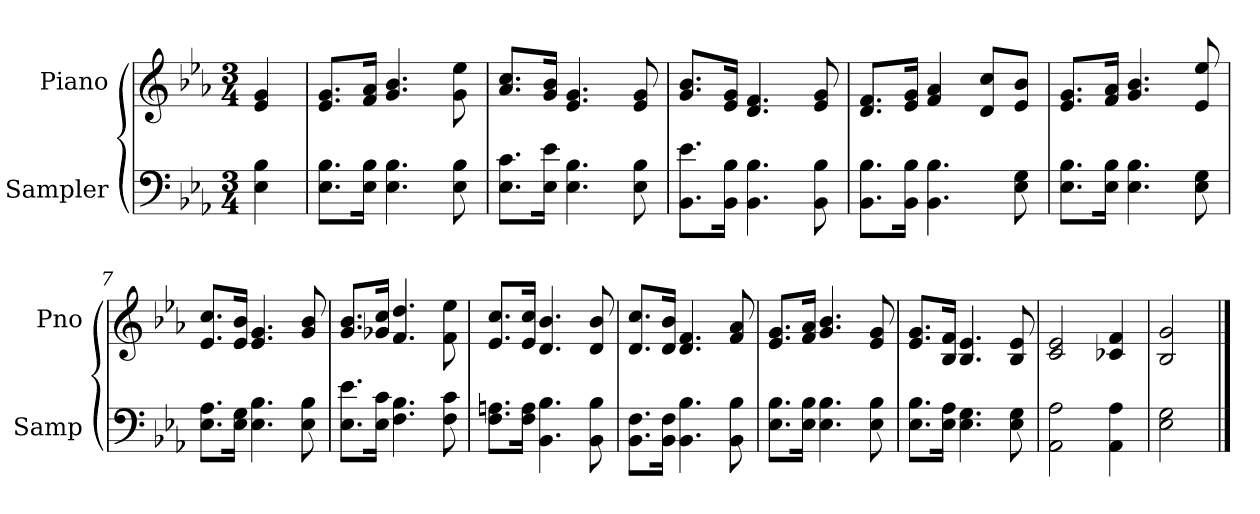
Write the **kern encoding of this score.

**kern	**kern
*part2	*part1
*staff2	*staff1
*I"Sampler	*I"Piano
*I'Samp	*I'Pno
*clefF4	*clefG2
*k[b-e-a-]	*k[b-e-a-]
*E-:	*E-:
*M3/4	*M3/4
=1	=1
4E- 4B-	4e- 4g
=2	=2
8.E-\ 8.B-\L	8.e-/ 8.g/L
16E-\ 16B-\Jk	16f/ 16a-/Jk
4.E- 4.B-	4.g 4.b-
8E- 8B-	8g 8ee-
=3	=3
8.E-\ 8.c\L	8.a-/ 8.cc/L
16E-\ 16e-\Jk	16g/ 16b-/Jk
4.E- 4.B-	4.e- 4.g
8E- 8B-	8e- 8g
=4	=4
8.BB-\ 8.e-\L	8.g/ 8.b-/L
16BB-\ 16B-\Jk	16e-/ 16g/Jk
4.BB- 4.B-	4.d 4.f
8BB- 8B-	8e- 8g
=5	=5
8.BB-\ 8.B-\L	8.d/ 8.f/L
16BB-\ 16B-\Jk	16e-/ 16g/Jk
4.BB- 4.B-	4f 4a-
.	8d/ 8cc/L
8E- 8G	8e-/ 8b-/J
=6	=6
8.E-\ 8.B-\L	8.e-/ 8.g/L
16E-\ 16B-\Jk	16f/ 16a-/Jk
4.E- 4.B-	4.g 4.b-
8E- 8G	8e- 8ee-
=7	=7
8.E-\ 8.A-\L	8.e-/ 8.cc/L
16E-\ 16G\Jk	16e-/ 16b-/Jk
4.E- 4.B-	4.e- 4.g
8E- 8B-	8g 8b-
=8	=8
8.E-\ 8.e-\L	8.g/ 8.b-/L
16E-\ 16c\Jk	16g-X/ 16cc/Jk
4.F 4.B-	4.f 4.dd
8F 8c	8f 8ee-
=9	=9
8.F\ 8.An\L	8.e-/ 8.cc/L
16F\ 16A\Jk	16e-/ 16cc/Jk
4.BB- 4.B-	4.d 4.b-
8BB- 8B-	8d 8b-
=10	=10
8.BB-\ 8.F\L	8.d/ 8.cc/L
16BB-\ 16F\Jk	16d/ 16b-/Jk
4.BB- 4.B-	4.d 4.f
8BB- 8B-	8f 8a-
=11	=11
8.E-\ 8.B-\L	8.e-/ 8.g/L
16E-\ 16B-\Jk	16f/ 16a-/Jk
4.E- 4.B-	4.g 4.b-
8E- 8B-	8e- 8g
=12	=12
8.E-\ 8.B-\L	8.e-/ 8.g/L
16E-\ 16A-\Jk	16B-/ 16f/Jk
4.E- 4.G	4.B- 4.e-
8E- 8G	8B- 8e-
=13	=13
2AA- 2A-	2c 2e-
4AA- 4A-	4c-X 4f
=14	=14
2E- 2G	2B- 2g
==	==
*-	*-
